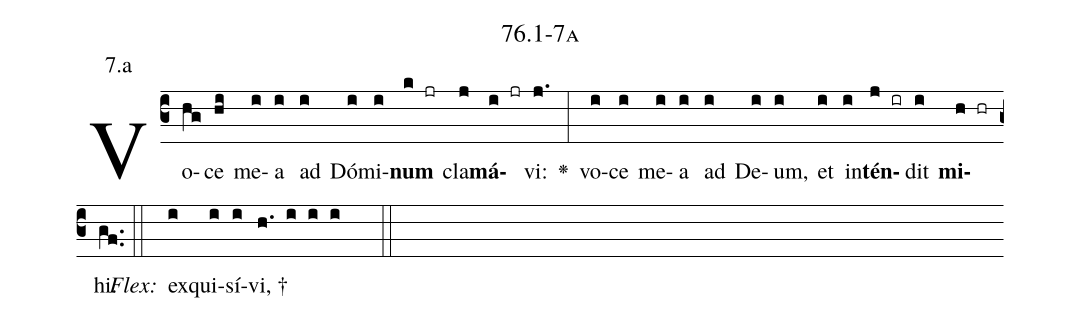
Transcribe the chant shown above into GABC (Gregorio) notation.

name: 76.1-7a;
annotation: 7.a;
%%
(c3)Vo(hg)ce(hi) me(i)a(i) ad(i) Dó(i)mi(i)<b>num</b>(k jr) cla(j)<b>má</b>(i jr)vi:(j.) <v>\greheightstar</v>(:) vo(i)ce(i) me(i)a(i) ad(i) De(i)um,(i) et(i) in(i)<b>tén</b>(j ir)dit(i) <b>mi</b>(h hr)hi.(gf..) (::)
<i>Flex:</i>()  ex(i)qui(i)sí(i)vi, †(h. i i i  ::)

%E(i) u(i) o(j) u(i) a(h) e.(gf..) (::)
